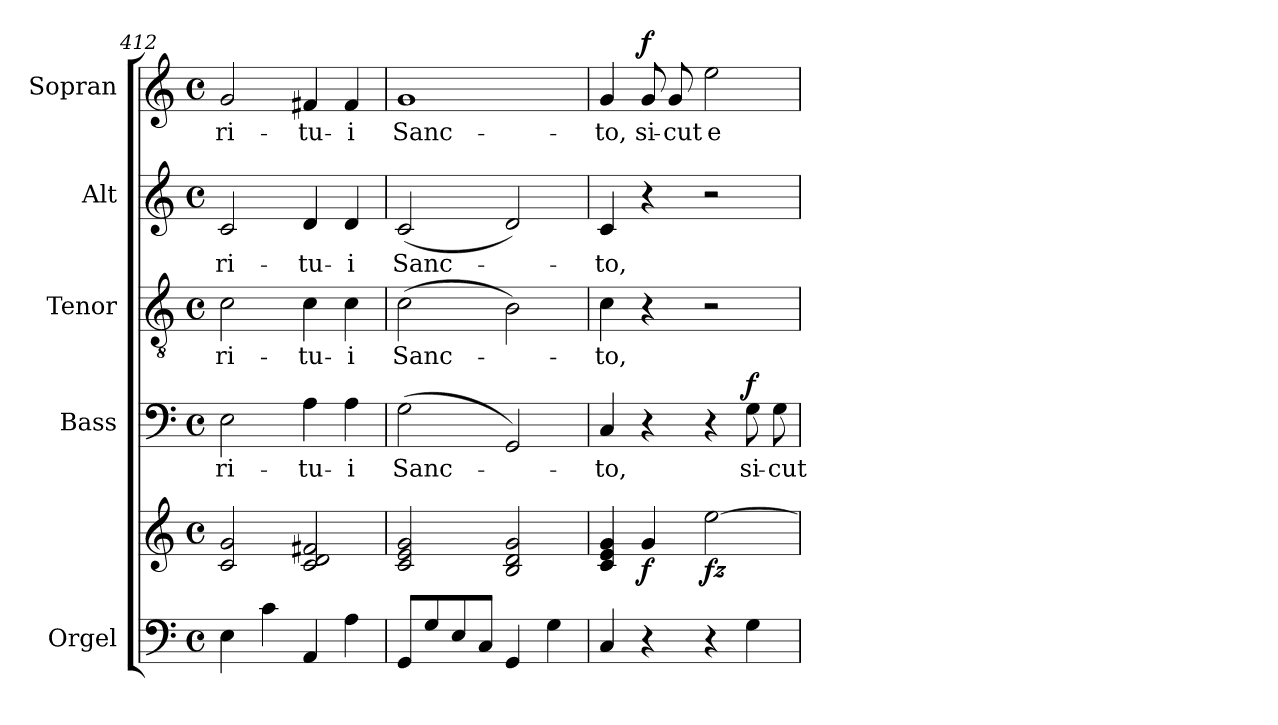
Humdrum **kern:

**kern	**kern	**dynam	**kern	**text	**dynam	**kern	**text	**kern	**text	**kern	**text	**dynam
*part5	*part5	*part5	*part4	*part4	*part4	*part3	*part3	*part2	*part2	*part1	*part1	*part1
*staff6	*staff5	*staff5/6	*staff4	*staff4	*staff4	*staff3	*staff3	*staff2	*staff2	*staff1	*staff1	*staff1
*I"Orgel	*	*	*I"Bass	*	*	*I"Tenor	*	*I"Alt	*	*I"Sopran	*	*
*I'Org.	*	*	*I'B.	*	*	*I'T.	*	*I'A.	*	*I'S.	*	*
*clefF4	*clefG2	*	*clefF4	*	*	*clefGv2	*	*clefG2	*	*clefG2	*	*
*k[]	*k[]	*	*k[]	*	*	*k[]	*	*k[]	*	*k[]	*	*
*C:	*C:	*	*C:	*	*	*C:	*	*C:	*	*C:	*	*
*M4/4	*M4/4	*	*M4/4	*	*	*M4/4	*	*M4/4	*	*M4/4	*	*
*met(c)	*met(c)	*	*met(c)	*	*	*met(c)	*	*met(c)	*	*met(c)	*	*
=412	=412	=412	=412	=412	=412	=412	=412	=412	=412	=412	=412	=412
!	!	!	!	!LO:LY:b	!	!	!LO:LY:b	!	!LO:LY:b	!	!LO:LY:b	!
4E\	2c/ 2g/	.	2E\	-ri-	.	2c\	-ri-	2c/	-ri-	2g/	-ri-	.
4c\	.	.	.	.	.	.	.	.	.	.	.	.
!	!	!	!	!LO:LY:b	!	!	!LO:LY:b	!	!LO:LY:b	!	!LO:LY:b	!
4AA/	2c/ 2d/ 2f#X/	.	4A\	-tu-	.	4c\	-tu-	4d/	-tu-	4f#X/	-tu-	.
!	!	!	!	!LO:LY:b	!	!	!LO:LY:b	!	!LO:LY:b	!	!LO:LY:b	!
4A\	.	.	4A\	-i	.	4c\	-i	4d/	-i	4f#/	-i	.
!!LO:PB:g=z
=413	=413	=413	=413	=413	=413	=413	=413	=413	=413	=413	=413	=413
!	!	!	!	!LO:LY:b	!	!	!LO:LY:b	!	!LO:LY:b	!	!LO:LY:b	!
8GG/L	2c/ 2e/ 2g/	.	(>2G\	Sanc-	.	(>2c\	Sanc-	(<2c/	Sanc-	1g	Sanc-	.
8G/	.	.	.	.	.	.	.	.	.	.	.	.
8E/	.	.	.	.	.	.	.	.	.	.	.	.
8C/J	.	.	.	.	.	.	.	.	.	.	.	.
4GG/	2B/ 2d/ 2g/	.	2GG/)	.	.	2B\)	.	2d/)	.	.	.	.
4G\	.	.	.	.	.	.	.	.	.	.	.	.
=414	=414	=414	=414	=414	=414	=414	=414	=414	=414	=414	=414	=414
!	!	!	!	!LO:LY:b	!	!	!LO:LY:b	!	!LO:LY:b	!	!LO:LY:b	!
4C/	4c/ 4e/ 4g/	.	4C/	-to,	.	4c\	-to,	4c/	-to,	4g/	-to,	.
!	!	!LO:DY:b	!	!	!	!	!	!	!	!	!LO:LY:b	!LO:DY:a
4r	4g/	f	4r	.	.	4r	.	4r	.	8g/	si-	f
!	!	!	!	!	!	!	!	!	!	!	!LO:LY:b	!
.	.	.	.	.	.	.	.	.	.	8g/	-cut	.
!	!	!LO:DY:b	!	!	!	!	!	!	!	!	!LO:LY:b	!
4r	[2ee\	fz	4r	.	.	2r	.	2r	.	2ee\	e-	.
!	!	!	!	!LO:LY:b	!LO:DY:a	!	!	!	!	!	!	!
4G\	.	.	8G\	si-	f	.	.	.	.	.	.	.
!	!	!	!	!LO:LY:b	!	!	!	!	!	!	!	!
.	.	.	8G\	-cut	.	.	.	.	.	.	.	.
=	=	=	=	=	=	=	=	=	=	=	=	=
*-	*-	*-	*-	*-	*-	*-	*-	*-	*-	*-	*-	*-
